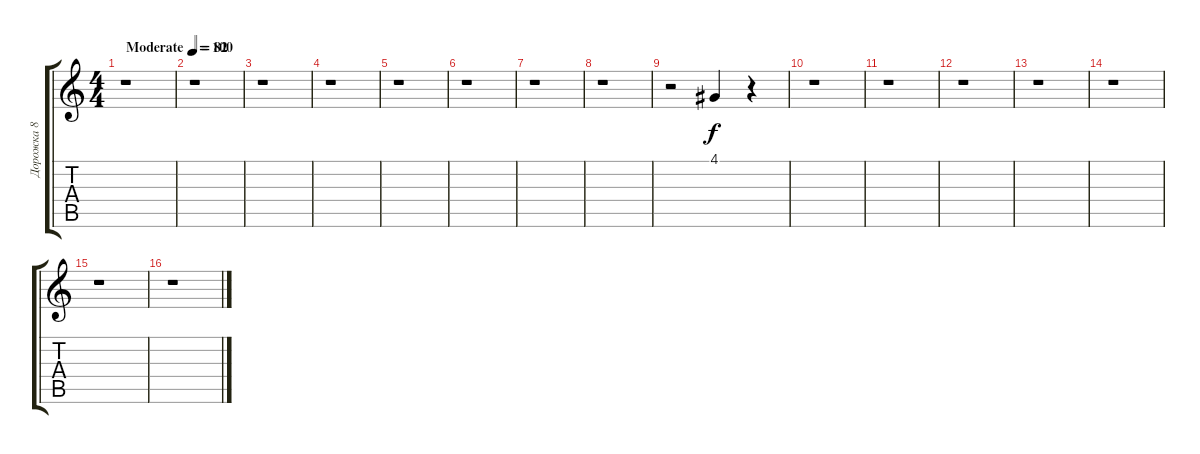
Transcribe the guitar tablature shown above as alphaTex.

\track ("Дорожка 8" "Дорожка 8") {instrument reversecymbal}
\staff {score tabs}
\tuning (E4 B3 G3 D3 A2 E2) {hide}
\ts (4 4)
\tempo (100 "Moderate")
\clef g2
\ks c
r.1{dy f instrument reversecymbal} |
\tempo 82
r.1 |
r.1 |
r.1 |
r.1 |
r.1 |
r.1 |
r.1 |
r.2 4.1.4 r.4 |
r.1 |
r.1 |
r.1 |
r.1 |
r.1 |
r.1 |
r.1
